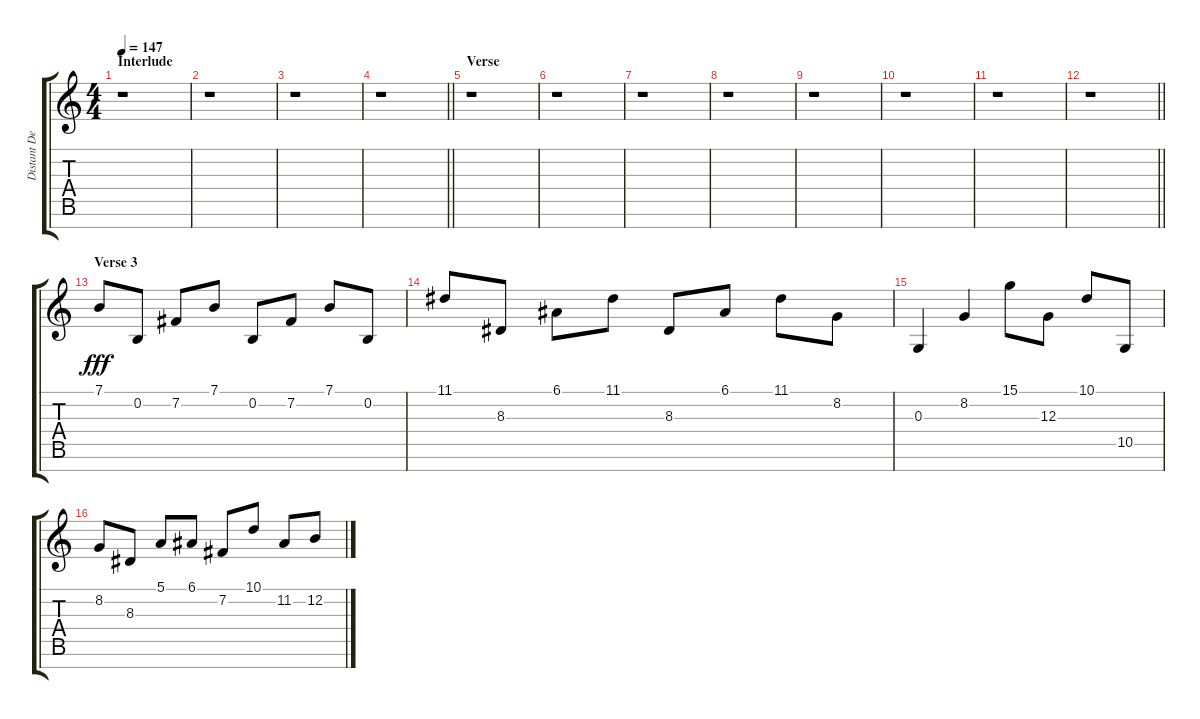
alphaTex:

\track ("Distant Delay Pad" "Distant De") {instrument pad8sweep}
\staff {score tabs}
\tuning (E4 B3 G3 D3 A2 E2 B1) {hide}
\ts (4 4)
\section ("" "Interlude")
\tempo 147
\clef g2
\ks c
r.1{dy fff} |
r.1 |
r.1 |
\barLineRight lightlight
r.1 |
\section ("" "Verse")
r.1 |
r.1 |
r.1 |
r.1 |
r.1 |
r.1 |
r.1 |
\barLineRight lightlight
r.1 |
\section ("" "Verse 3")
7.1.8 0.2.8 7.2.8 7.1.8 0.2.8 7.2.8 7.1.8 0.2.8 |
11.1.8 8.3.8 6.1.8 11.1.8 8.3.8 6.1.8 11.1.8 8.2.8 |
0.3.4 8.2.4 15.1.8 12.3.8 10.1.8 10.5.8 |
8.2.8 8.3.8 5.1.8 6.1.8 7.2.8 10.1.8 11.2.8 12.2.8
